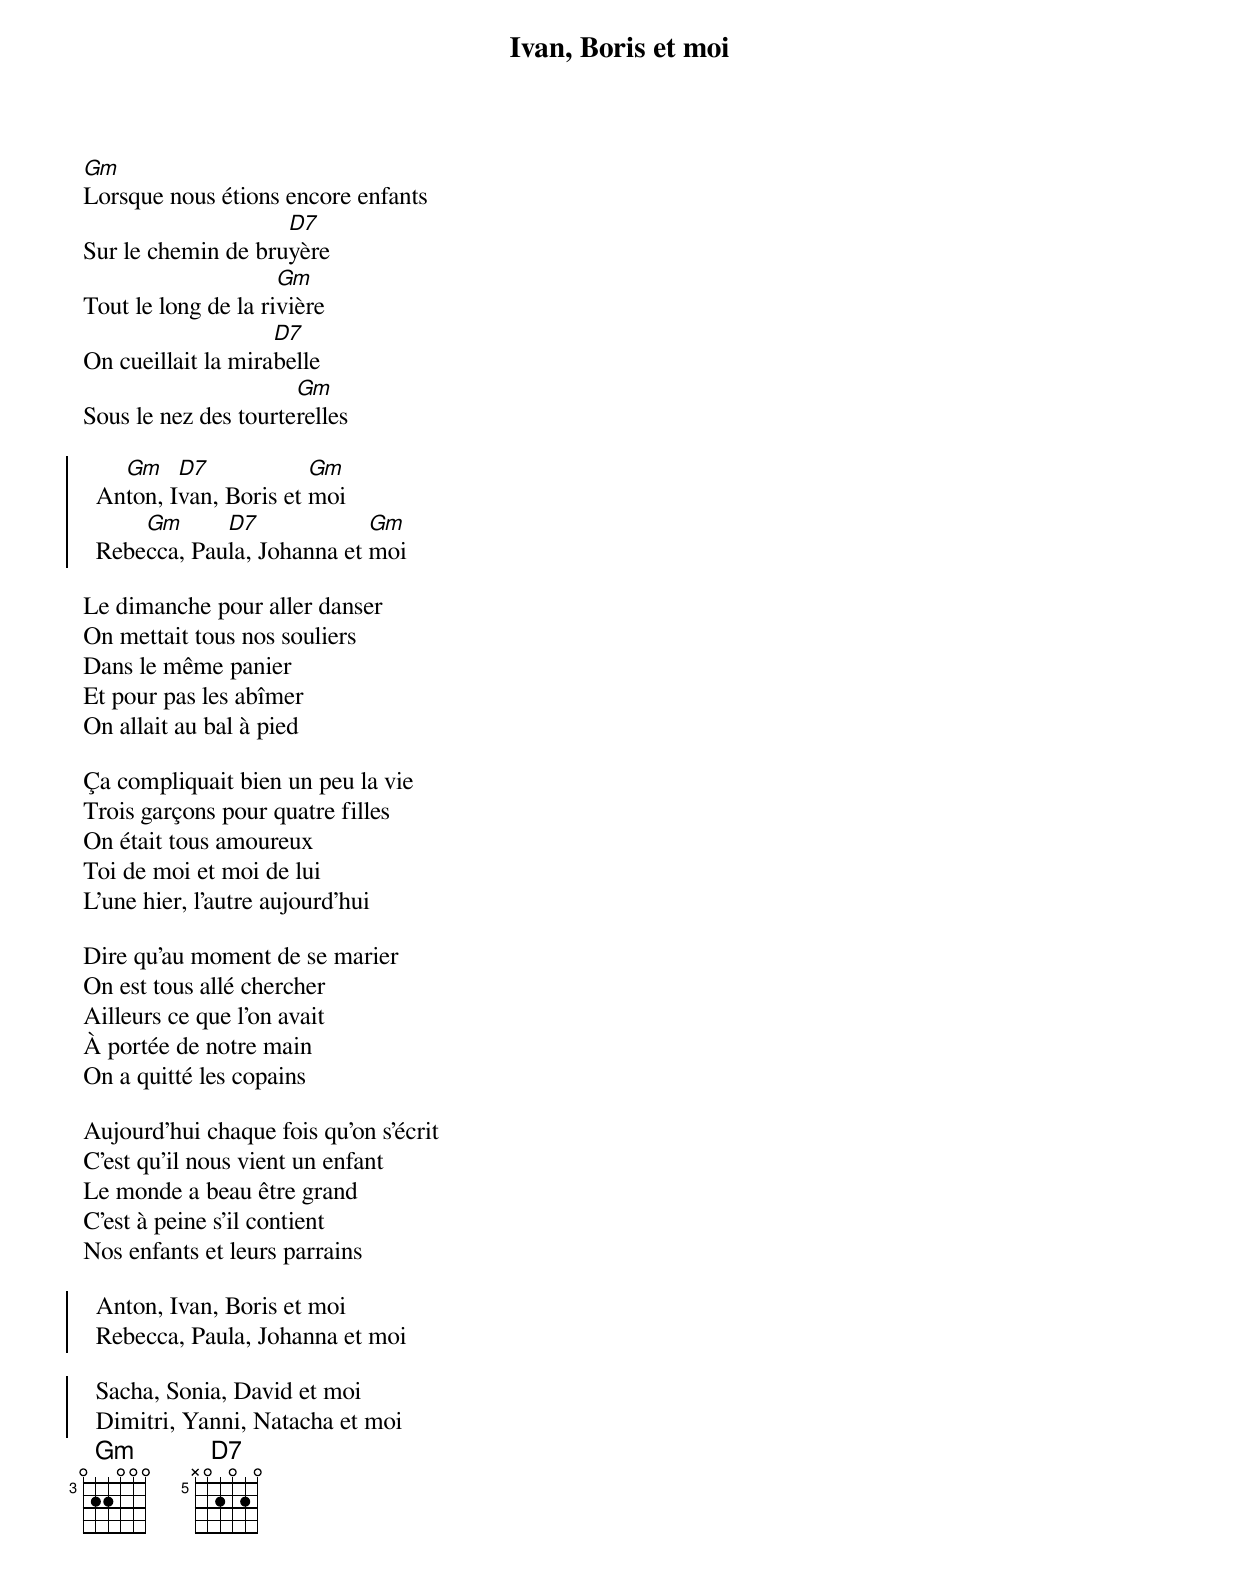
{title: Ivan, Boris et moi}
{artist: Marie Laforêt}
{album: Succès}
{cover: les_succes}
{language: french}
{columns: 2}
{define: Gm base-fret 3 frets 0 2 2 0 0 0}
{define: D7 base-fret 5 frets X 0 2 0 2 0}

[Gm]Lorsque nous étions encore enfants
Sur le chemin de bru[D7]yère
Tout le long de la ri[Gm]vière
On cueillait la mira[D7]belle
Sous le nez des tourte[Gm]relles

{start_of_chorus}
  An[Gm]ton, I[D7]van, Boris et [Gm]moi
  Rebe[Gm]cca, Pau[D7]la, Johanna et [Gm]moi
{end_of_chorus}

Le dimanche pour aller danser
On mettait tous nos souliers
Dans le même panier
Et pour pas les abîmer
On allait au bal à pied

Ça compliquait bien un peu la vie
Trois garçons pour quatre filles
On était tous amoureux
Toi de moi et moi de lui
L'une hier, l'autre aujourd'hui

Dire qu'au moment de se marier
On est tous allé chercher
Ailleurs ce que l'on avait
À portée de notre main
On a quitté les copains

Aujourd'hui chaque fois qu'on s'écrit
C'est qu'il nous vient un enfant
Le monde a beau être grand
C'est à peine s'il contient
Nos enfants et leurs parrains

{start_of_chorus}
  Anton, Ivan, Boris et moi
  Rebecca, Paula, Johanna et moi
{end_of_chorus}

{start_of_chorus}
  Sacha, Sonia, David et moi
  Dimitri, Yanni, Natacha et moi
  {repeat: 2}
{end_of_chorus}
